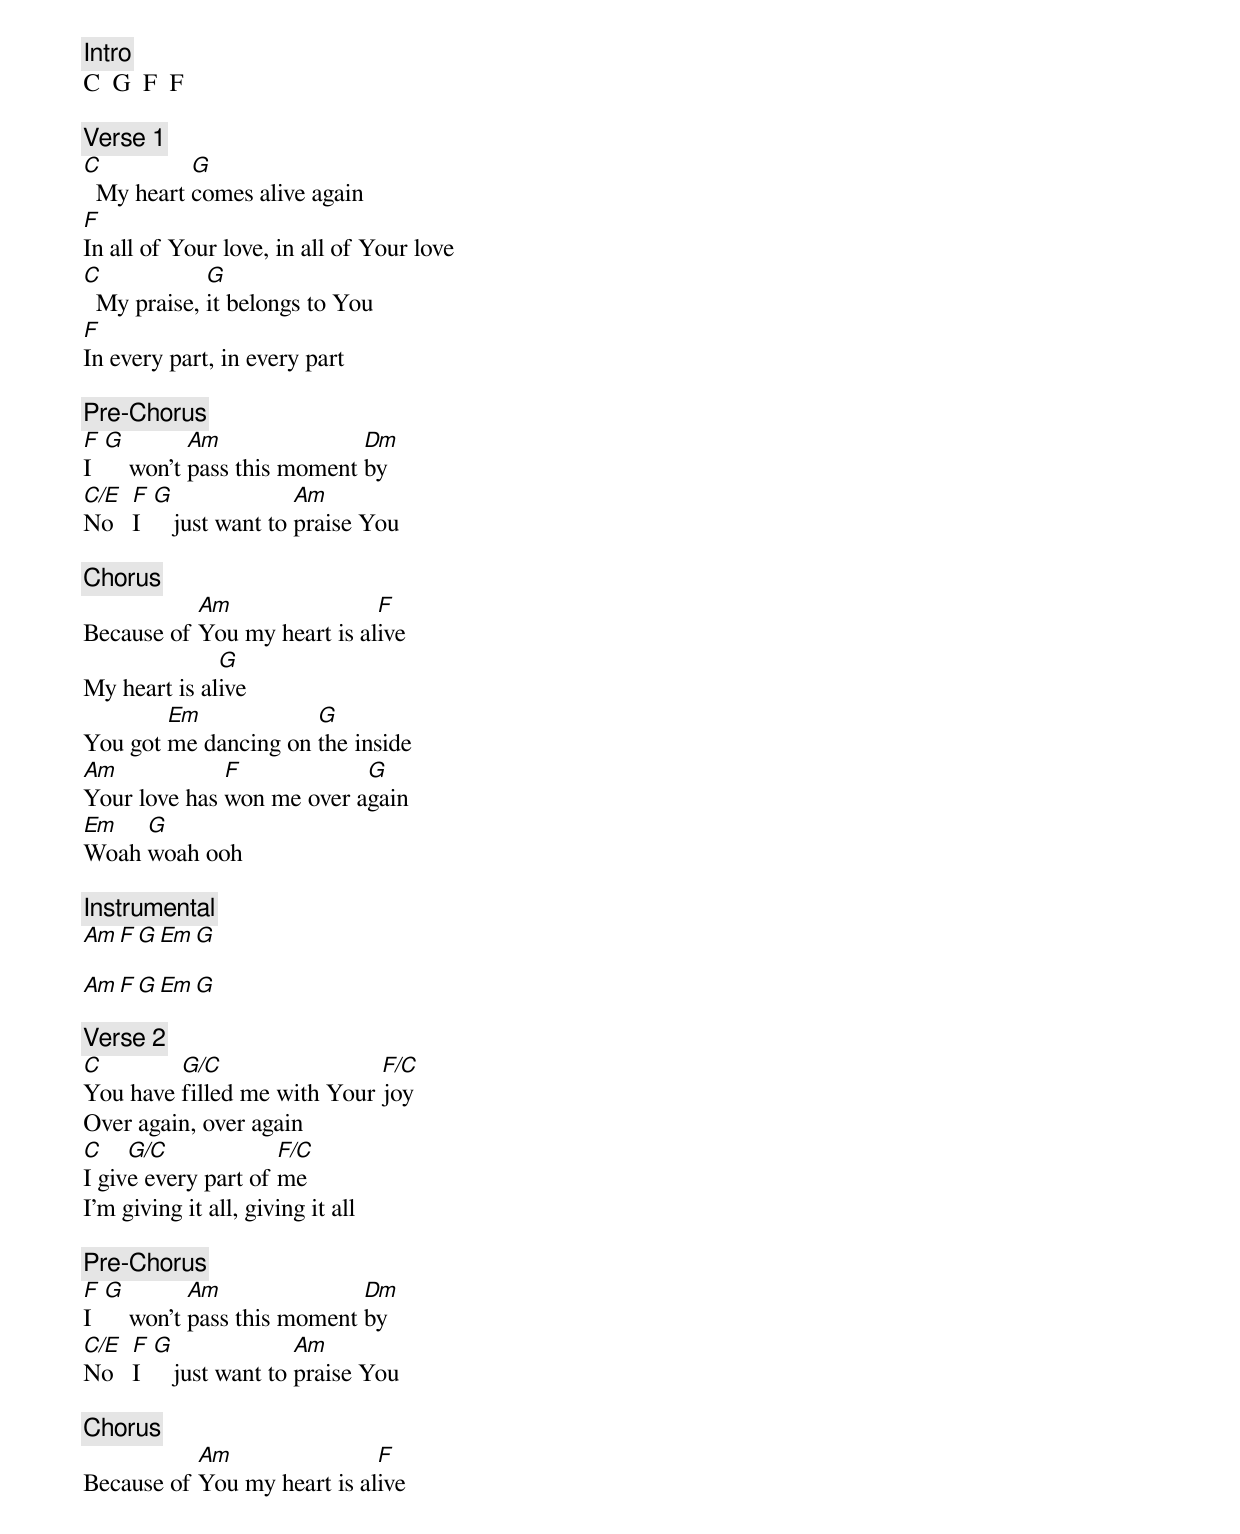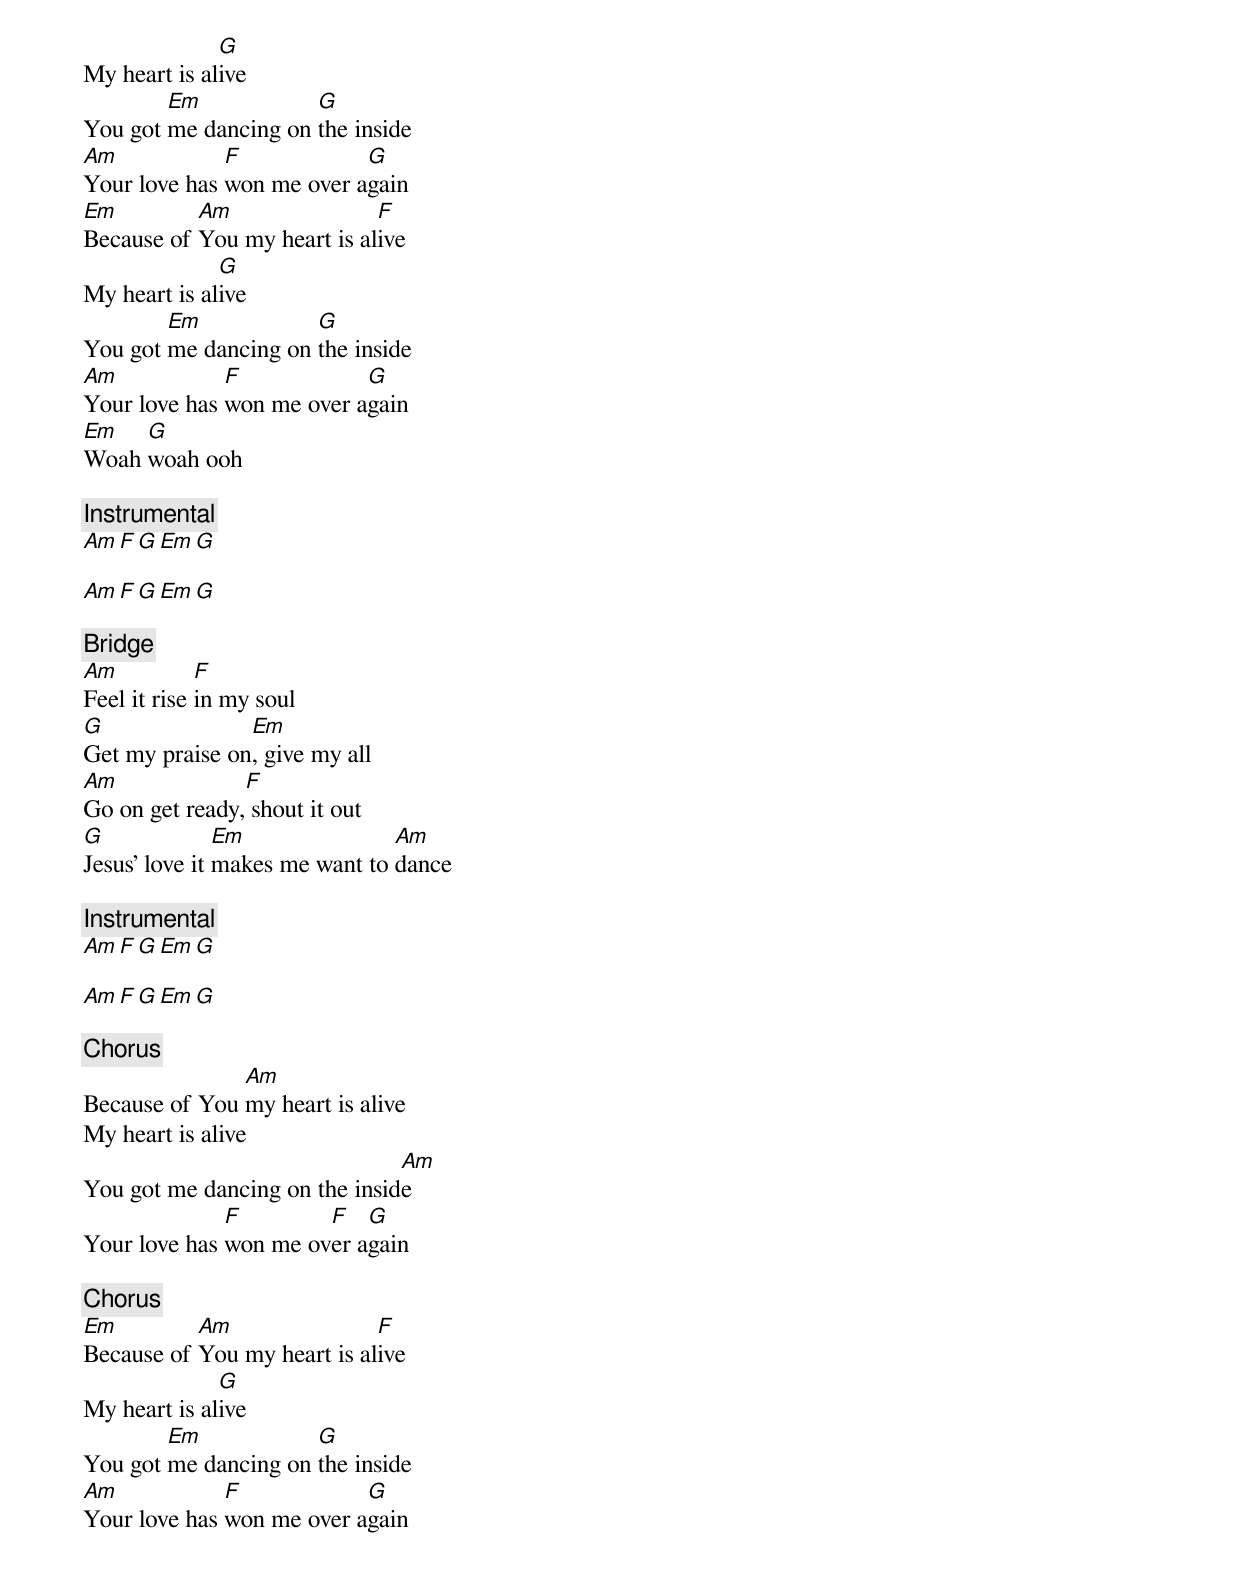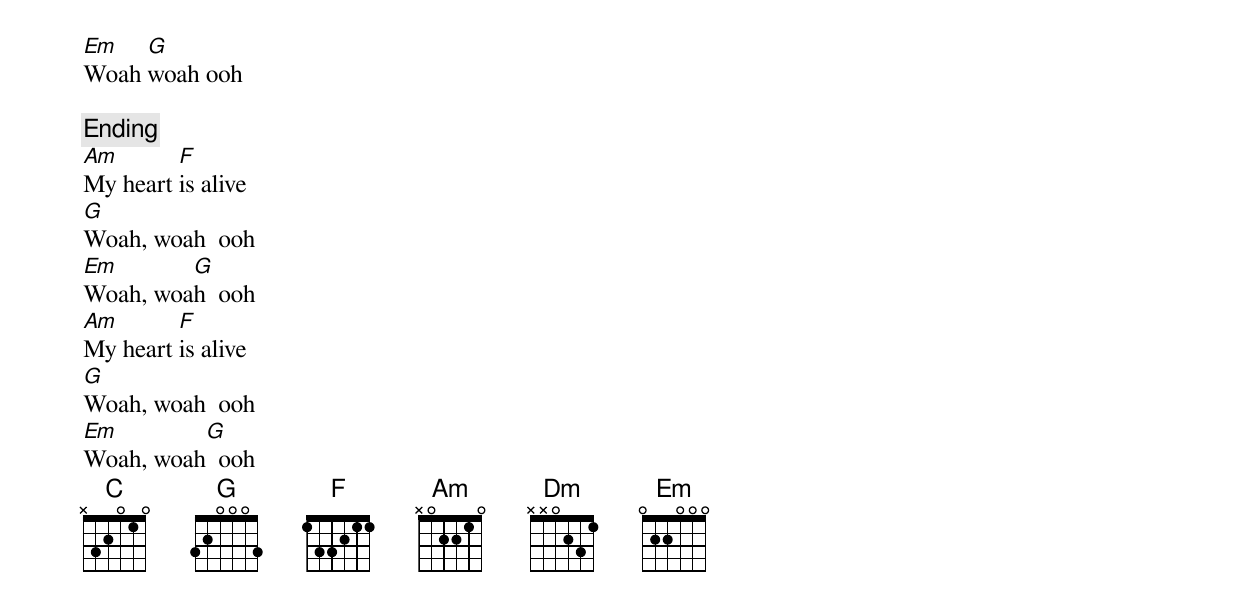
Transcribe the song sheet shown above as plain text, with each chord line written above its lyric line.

[Intro]
C  G  F  F

[Verse 1]
C          G
  My heart comes alive again
F
In all of Your love, in all of Your love
C            G
  My praise, it belongs to You
F
In every part, in every part

[Pre-Chorus]
F  G         Am               Dm
I      won't pass this moment by
C/E  F  G               Am
No   I     just want to praise You

[Chorus]
           Am                F
Because of You my heart is alive
              G
My heart is alive
        Em            G
You got me dancing on the inside
Am            F            G
Your love has won me over again
Em   G
Woah woah ooh

[Instrumental]
Am  F  G  Em  G

Am  F  G  Em  G

[Verse 2]
C        G/C                 F/C
You have filled me with Your joy
Over again, over again
C    G/C             F/C
I give every part of me
I'm giving it all, giving it all

[Pre-Chorus]
F  G         Am               Dm
I      won't pass this moment by
C/E  F  G               Am
No   I     just want to praise You

[Chorus]
           Am                F
Because of You my heart is alive
              G
My heart is alive
        Em            G
You got me dancing on the inside
Am            F            G
Your love has won me over again
Em         Am                F
Because of You my heart is alive
              G
My heart is alive
        Em            G
You got me dancing on the inside
Am            F            G
Your love has won me over again
Em   G
Woah woah ooh

[Instrumental]
Am  F  G  Em G

Am  F  G  Em G

[Bridge]
Am           F
Feel it rise in my soul
G               Em
Get my praise on, give my all
Am              F
Go on get ready, shout it out
G              Em               Am
Jesus' love it makes me want to dance

[Instrumental]
Am  F  G  Em G

Am  F  G  Em G

[Chorus]
               Am
Because of You my heart is alive
My heart is alive
                               Am
You got me dancing on the inside
              F        F   G
Your love has won me over again

[Chorus]
Em         Am                F
Because of You my heart is alive
              G
My heart is alive
        Em            G
You got me dancing on the inside
Am            F            G
Your love has won me over again
Em   G
Woah woah ooh

[Ending]
Am       F
My heart is alive
G
Woah, woah  ooh
Em       G
Woah, woah  ooh
Am       F
My heart is alive
G
Woah, woah  ooh
Em        G
Woah, woah  ooh
